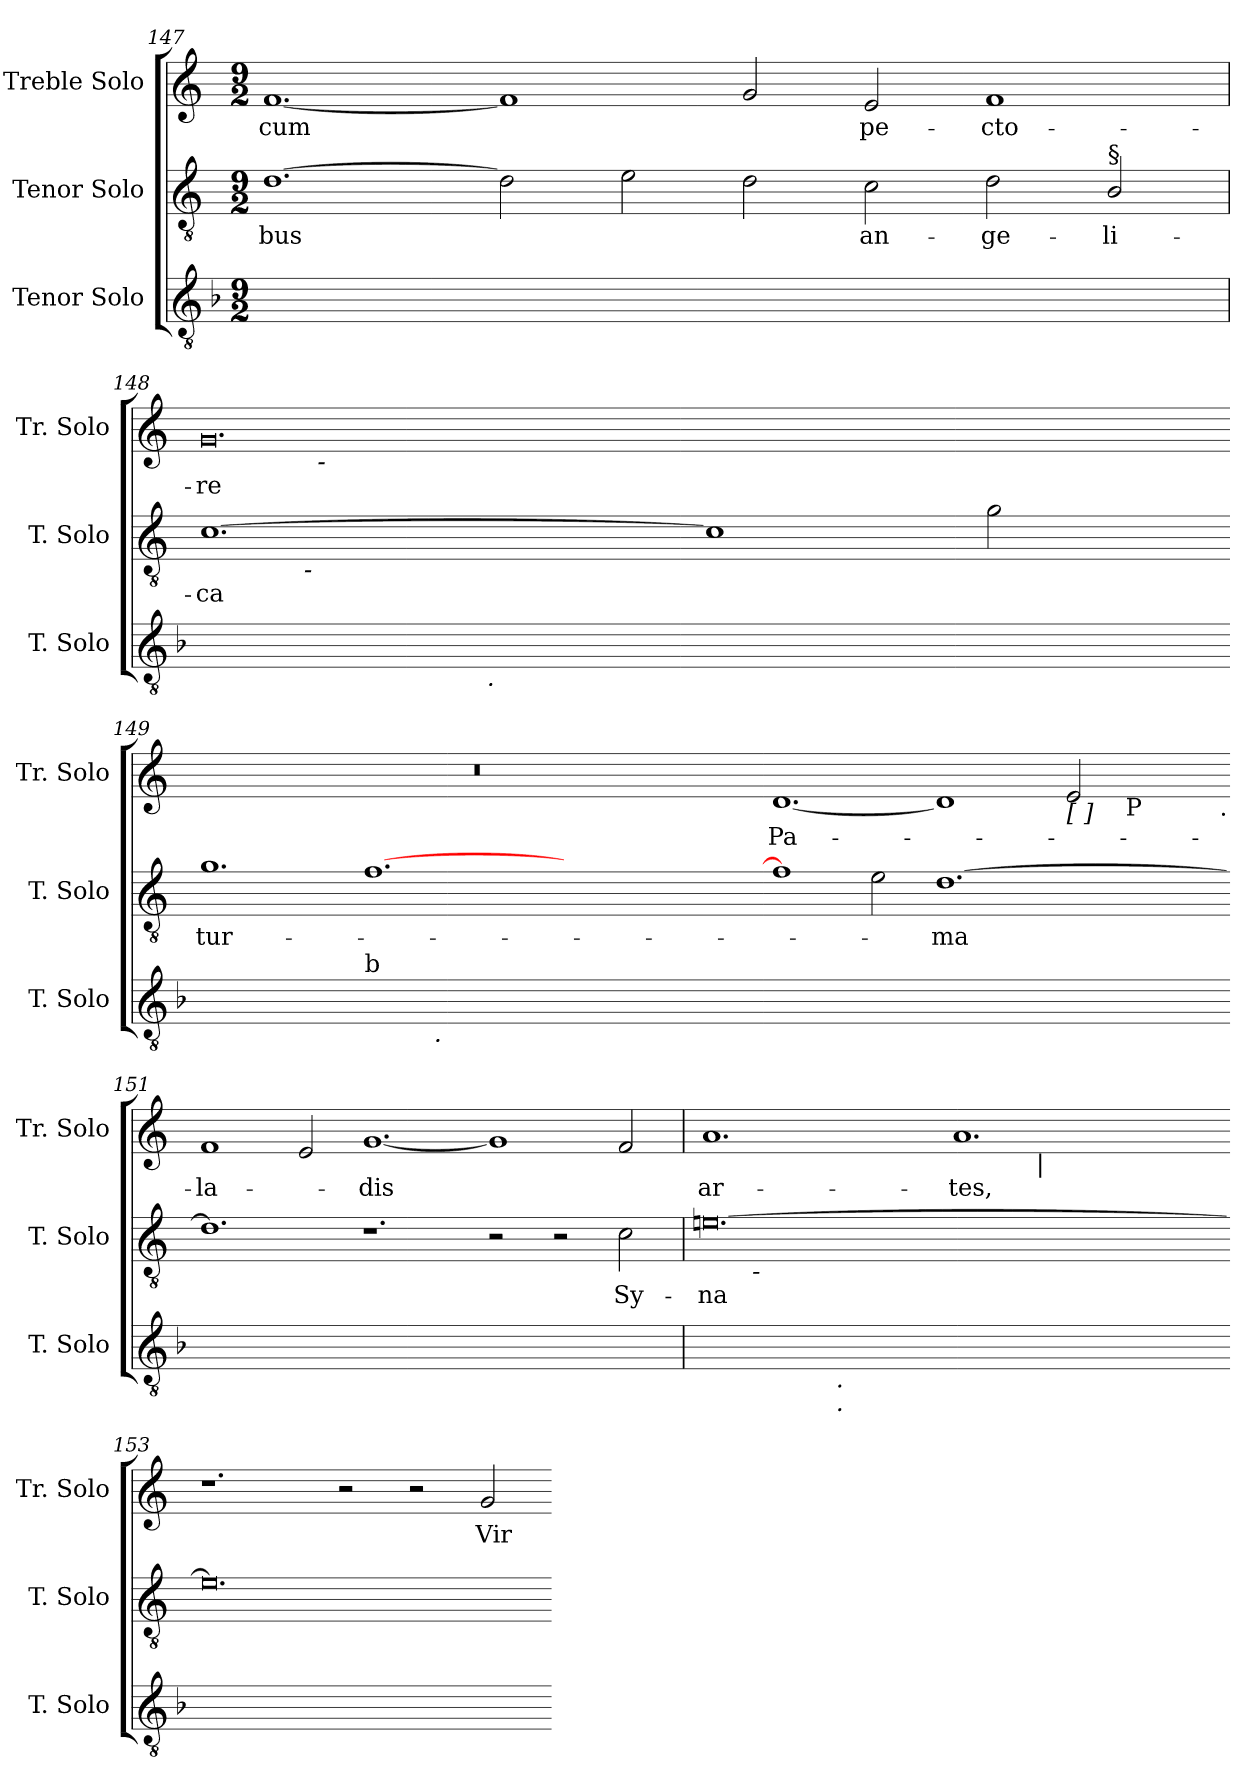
**kern	**kern	**text	**kern	**text
*part3	*part2	*part2	*part1	*part1
*staff3	*staff2	*staff2	*staff1	*staff1
*I"Tenor Solo	*I"Tenor Solo	*	*I"Treble Solo	*
*I'T. Solo	*I'T. Solo	*	*I'Tr. Solo	*
*clefGv2	*clefGv2	*	*clefG2	*
*ITrd7c12	*ITrd7c12	*	*	*
*k[b-]	*k[]	*	*k[]	*
*F:	*C:	*	*C:	*
*M9/2	*M9/2	*	*M9/2	*
=147	=147	=147	=147	=147
!	!	!LO:LY:b:color=#000000	!	!
!	!	!	!	!LO:LY:b:color=#000000
1.DDiyy_<	[>1.Di	-bus	[<1.fi	cum
1.DDiyy_<	2Di\]	.	1fi]	.
.	2Ei\	.	.	.
.	2Di\	.	2gi/	.
!	!	!LO:LY:b:color=#000000	!	!
!	!	!	!	!LO:LY:b:color=#000000
1.DDiyy]	2Ci\	an-	2ei/	pe-
!	!	!LO:LY:b:color=#000000	!	!
!	!	!	!	!LO:LY:b:color=#000000
.	2Di\	-ge-	1fi	-cto-
!	!LO:TX:a:t=§	!	!	!
!	!	!LO:LY:b:color=#000000	!	!
.	2BBi/	-li-	.	.
!!LO:LB:g=z
=148	=148	=148	=148	=148
!	!	!LO:LY:b:color=#000000	!	!
!	!	!	!LO:TX:b:t=[ ]	!
!	!	!	!LO:TX:b:t=Ë	!
!	!	!	!	!LO:LY:b:color=#000000
*^	*^	*	*^	*
[<0.CCiyy	2ryy	[>1.Ci	8ryy	-ca	0.gi	8ryy	-re
.	.	.	16ryy	.	.	16ryy	.
.	.	.	64.ryy	.	.	32ryy	.
!	!	!	!LO:TX:b:i:t=-	!	!	!	!
.	.	.	1ryy	.	.	.	.
.	.	.	.	.	.	512.ryy	.
!	!	!	!	!	!	!LO:TX:b:i:t=-	!
.	.	.	.	.	.	1ryy	.
.	8ryy	.	.	.	.	.	.
.	32ryy	.	.	.	.	.	.
.	128..ryy	.	.	.	.	.	.
!	!LO:TX:b:i:t=.	!	!	!	!	!	!
.	1ryy	.	.	.	.	.	.
.	.	.	1ryy	.	.	.	.
.	.	.	.	.	.	1ryy	.
.	.	1Ci]	.	.	.	.	.
.	1ryy	.	.	.	.	.	.
.	.	.	2ryy	.	.	.	.
.	.	.	.	.	.	2ryy	.
.	.	2Gi\	.	.	.	.	.
.	4ryy	.	.	.	.	.	.
.	.	.	4ryy	.	.	.	.
.	.	.	.	.	.	4ryy	.
.	16ryy	.	.	.	.	.	.
.	.	.	32ryy	.	.	.	.
.	.	.	.	.	.	64ryy	.
.	64ryy	.	.	.	.	.	.
.	.	.	.	.	.	128ryy	.
.	.	.	128ryy	.	.	.	.
.	.	.	.	.	.	256ryy	.
.	512ryy	.	.	.	.	.	.
.	.	.	.	.	.	1024ryy	.
*	*	*v	*v	*	*	*	*
*	*	*	*	*v	*v	*
=149-	=149-	=149-	=149-	=149-	=149-
*	*	*^	*	*^	*
!	!	!	!	!LO:LY:b:color=#000000	!LO:N:vis=1	!	!
*	*	*v	*v	*	*	*	*
*	*	*	*	*v	*v	*
1.CCiyy]	1ryy	1.Gi	tur-	2%9r	.
.	2ryy	.	.	.	.
!LO:TX:a:t=b	!	!	!	!	!
[>1.BB-iyy	4ryy	[>1.Fi	.	.	.
.	16ryy	.	.	.	.
.	64ryy	.	.	.	.
!	!LO:TX:b:i:t=.	!	!	!	!
.	1ryy	.	.	.	.
.	1ryy	.	.	.	.
1.ryy	.	1.ryy	.	.	.
.	2ryy	.	.	.	.
.	8ryy	.	.	.	.
.	32.ryy	.	.	.	.
*v	*v	*	*	*	*
=150-	=150-	=150-	=150-	=150-
*^	*	*	*	*
!	!	!	!	!	!LO:LY:b:color=#000000
*	*	*	*	*^	*
*v	*v	*	*	*	*^	*
0.BB-iyy_>	1Fi]	.	[<1.di	1ryy	1ryy	Pa-
.	2Ei\	.	.	1ryy	1ryy	.
!	!	!LO:LY:b:color=#000000	!	!	!	!
.	[>1.Di	-ma	1di]	.	.	.
.	.	.	.	2ryy	2ryy	.
!	!	!	!LO:TX:b:t=[ ]	!	!	!
.	.	.	2ei/	8ryy	4ryy	.
.	.	.	.	16ryy	.	.
.	.	.	.	64ryy	.	.
.	.	.	.	256.ryy	.	.
!	!	!	!	!LO:TX:b:t=P	!	!
.	.	.	.	4ryy	.	.
.	.	.	.	.	8ryy	.
.	.	.	.	.	16ryy	.
.	.	.	.	.	32ryy	.
.	.	.	.	32ryy	.	.
.	.	.	.	.	64ryy	.
.	.	.	.	.	128...ryy	.
.	.	.	.	128ryy	.	.
.	.	.	.	512ryy	.	.
!	!	!	!	!	!LO:TX:b:t=.	!
.	.	.	.	.	1024ryy	.
*	*	*	*v	*v	*v	*
=151-	=151-	=151-	=151-	=151-
*	*	*	*^	*
*	*	*	*	*^	*
!	!	!	!	!	!	!LO:LY:b:color=#000000
*	*	*	*v	*v	*v	*
0.BB-iyy_>	1.Di]	.	1fi	-la-
.	.	.	2ei/	.
!	!	!	!	!LO:LY:b:color=#000000
.	1.r	.	[<1.gi	-dis
1.BB-iyy]	2r	.	1gi]	.
.	2r	.	.	.
!	!	!LO:LY:b:color=#000000	!	!
.	2Ci\	Sy-	2fi/	.
!!LO:LB:g=z
=152	=152	=152	=152	=152
!	!	!LO:LY:b:color=#000000	!	!
!	!	!	!LO:TX:b:t=[ ]	!
!	!	!	!LO:TX:b:t=Ë	!
!	!	!	!	!LO:LY:b:color=#000000
*^	*^	*	*^	*
[<1.AAiyy	2ryy	[>0.Eni	8ryy	-na	1.ai	0ryy	ar-
.	.	.	16ryy	.	.	.	.
.	.	.	256ryy	.	.	.	.
!	!	!	!LO:TX:b:i:t=-	!	!	!	!
.	.	.	1ryy	.	.	.	.
.	8ryy	.	.	.	.	.	.
.	128..ryy	.	.	.	.	.	.
!	!LO:TX:b:i:t=.	!	!	!	!	!	!
!	!LO:TX:b:i:t=.	!	!	!	!	!	!
.	1ryy	.	.	.	.	.	.
.	.	.	1ryy	.	.	.	.
!	!	!	!	!	!	!	!LO:LY:b:color=#000000
1.AAiyy_<	.	.	.	.	1.ai	.	-tes,
.	1ryy	.	.	.	.	.	.
!	!	!	!	!	!	!LO:TX:b:i:t=|	!
.	.	.	.	.	.	1ryy	.
.	.	.	2ryy	.	.	.	.
.	4ryy	.	.	.	.	.	.
.	.	.	4ryy	.	.	.	.
.	16ryy	.	.	.	.	.	.
.	.	.	32...ryy	.	.	.	.
.	32ryy	.	.	.	.	.	.
.	64ryy	.	.	.	.	.	.
.	512ryy	.	.	.	.	.	.
*v	*v	*	*	*	*v	*v	*
*	*v	*v	*	*	*
=153-	=153-	=153-	=153-	=153-
1.AAiyy_<	0.Ei]	.	1.r	.
1.AAiyy_<	.	.	2r	.
.	.	.	2r	.
!	!	!	!	!LO:LY:b:color=#000000
.	.	.	2gi/	Vir-
=-	=-	=-	=-	=-
*-	*-	*-	*-	*-
